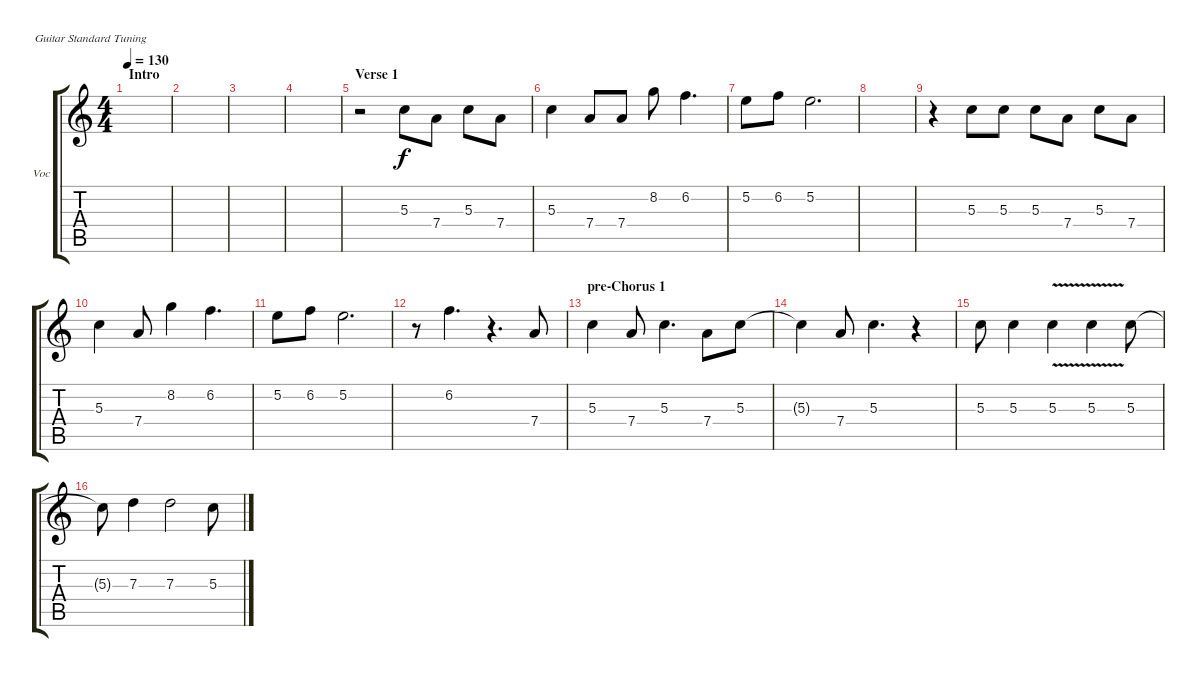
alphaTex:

\defaultSystemsLayout 4
\bracketExtendMode groupsimilarinstruments
\firstSystemTrackNameOrientation horizontal
\otherSystemsTrackNameOrientation horizontal
\track ("Vocals" "Voc") {instrument distortionguitar}
\staff {score tabs}
\tuning (E4 B3 G3 D3 A2 E2)
\ts (4 4)
\section ("" "Intro")
\tempo 130
\clef g2
\ks c
|
|
|
|
\section ("" "Verse 1")
r.2 5.3.8 7.4.8 5.3.8 7.4.8 |
5.3.4 7.4.8 7.4.8 8.2.8 6.2.4{d} |
5.2.8 6.2.8 5.2.2{d} |
|
r.4 5.3.8 5.3.8 5.3.8 7.4.8 5.3.8 7.4.8 |
5.3.4 7.4.8 8.2.4 6.2.4{d} |
5.2.8 6.2.8 5.2.2{d} |
r.8 6.2.4{d} r.4{d} 7.4.8 |
\section ("" "pre-Chorus 1")
5.3.4 7.4.8 5.3.4{d} 7.4.8 5.3.8 |
5.3{t}.4 7.4.8 5.3.4{d} r.4 |
5.3.8 5.3.4 5.3{v}.4 5.3{v}.4 5.3.8 |
5.3{t}.8 7.3.4 7.3.2 5.3.8
